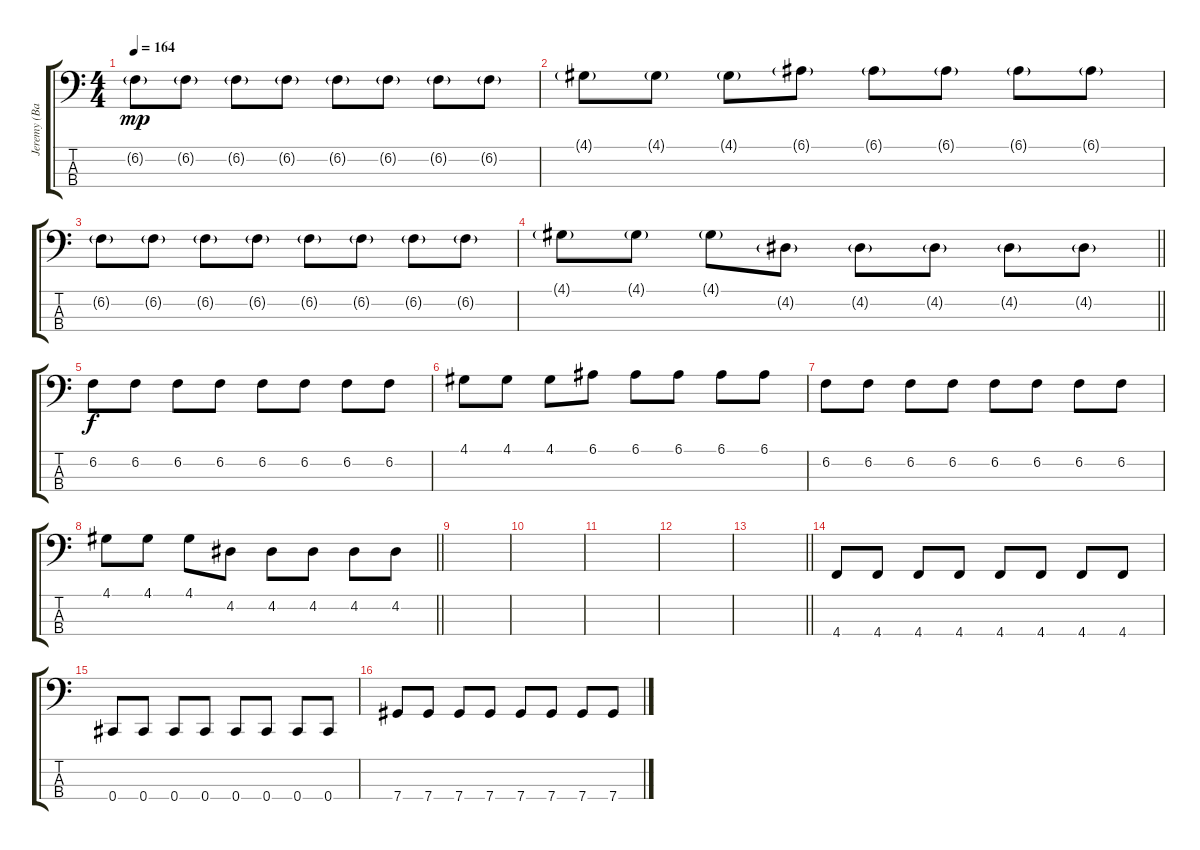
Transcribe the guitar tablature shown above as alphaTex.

\track ("Jeremy (Bass)" "Jeremy (Ba") {instrument electricbasspick}
\staff {score tabs}
\tuning (E2 B1 Gb1 Db1) {hide}
\ts (4 4)
\tempo 164
\clef f4
\ks c
6.2{g}.8{dy mp} 6.2{g}.8 6.2{g}.8 6.2{g}.8 6.2{g}.8 6.2{g}.8 6.2{g}.8 6.2{g}.8 |
4.1{g}.8 4.1{g}.8 4.1{g}.8 6.1{g}.8 6.1{g}.8 6.1{g}.8 6.1{g}.8 6.1{g}.8 |
6.2{g}.8 6.2{g}.8 6.2{g}.8 6.2{g}.8 6.2{g}.8 6.2{g}.8 6.2{g}.8 6.2{g}.8 |
\barLineRight lightlight
4.1{g}.8 4.1{g}.8 4.1{g}.8 4.2{g}.8 4.2{g}.8 4.2{g}.8 4.2{g}.8 4.2{g}.8 |
6.2.8{dy f} 6.2.8 6.2.8 6.2.8 6.2.8 6.2.8 6.2.8 6.2.8 |
4.1.8 4.1.8 4.1.8 6.1.8 6.1.8 6.1.8 6.1.8 6.1.8 |
6.2.8 6.2.8 6.2.8 6.2.8 6.2.8 6.2.8 6.2.8 6.2.8 |
\barLineRight lightlight
4.1.8 4.1.8 4.1.8 4.2.8 4.2.8 4.2.8 4.2.8 4.2.8 |
|
|
|
|
\barLineRight lightlight
|
4.4.8 4.4.8 4.4.8 4.4.8 4.4.8 4.4.8 4.4.8 4.4.8 |
0.4.8 0.4.8 0.4.8 0.4.8 0.4.8 0.4.8 0.4.8 0.4.8 |
7.4.8 7.4.8 7.4.8 7.4.8 7.4.8 7.4.8 7.4.8 7.4.8
